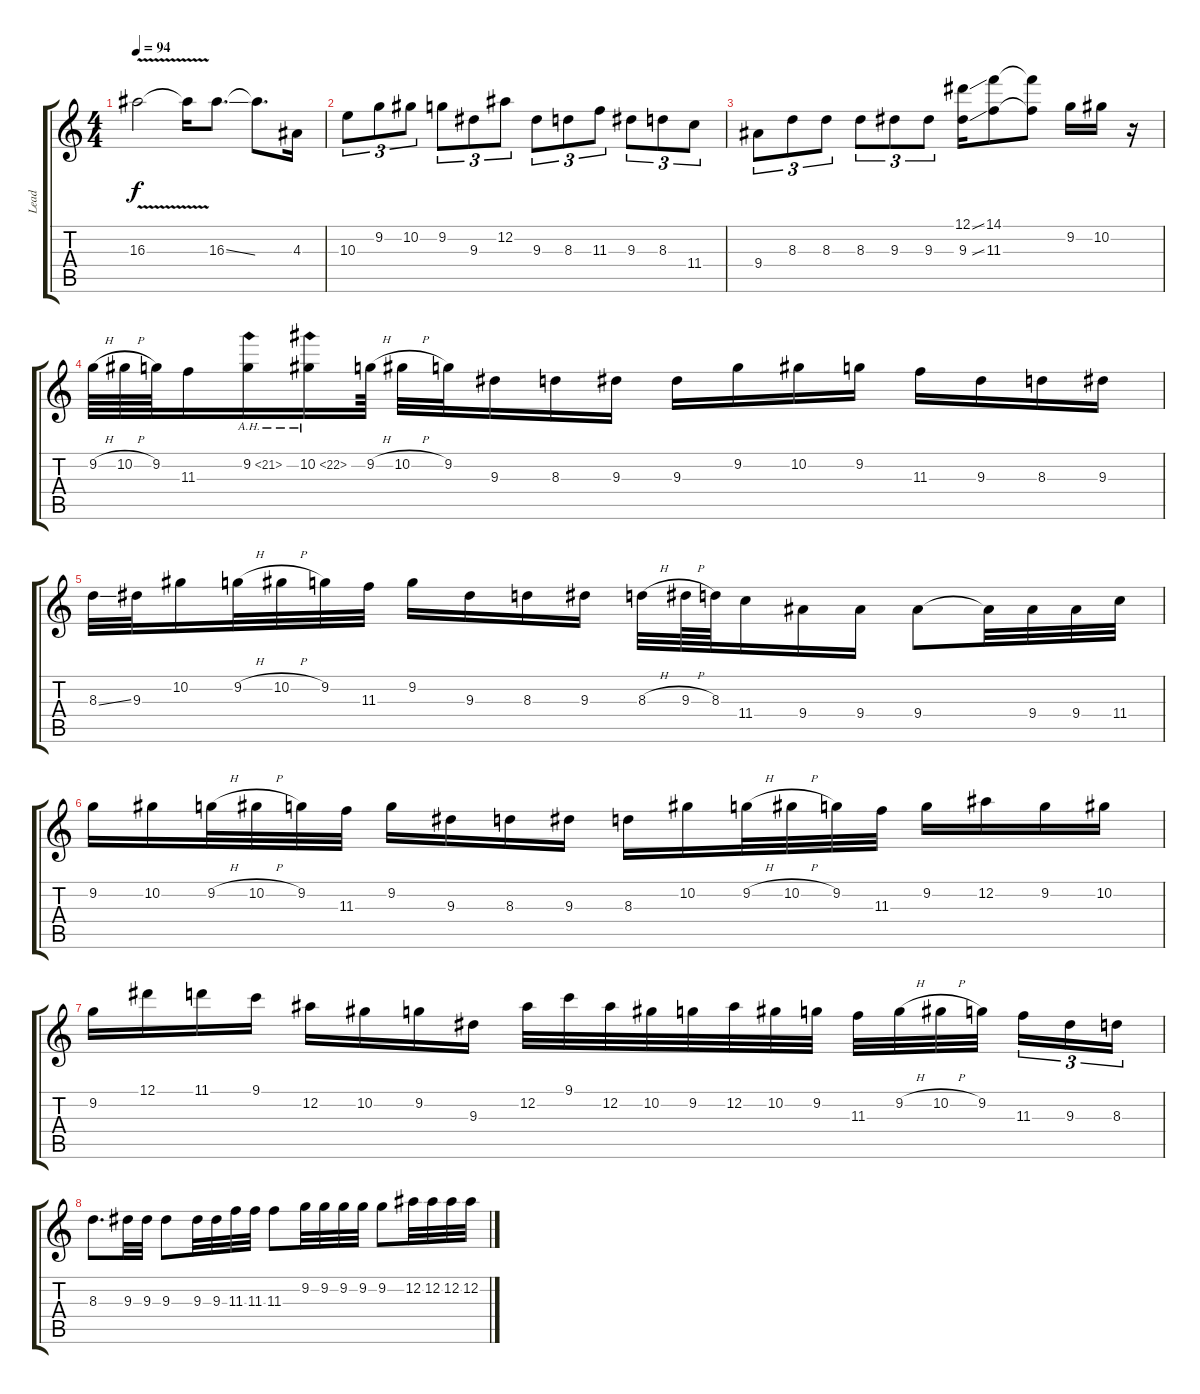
\track ("Lead" "Lead") {instrument overdrivenguitar}
\staff {score tabs}
\tuning (Eb4 Bb3 Gb3 Db3 Ab2 Eb2) {hide}
\ts (4 4)
\tempo 94
\clef g2
\ks c
16.3{v}.2{dy f} 16.3{t}.16 16.3{ss}.8{d} 16.3{t}.8{d} 4.3.16 |
10.3.8{tu (3 2)} 9.2.8{tu (3 2)} 10.2.8{tu (3 2)} 9.2.8{tu (3 2)} 9.3.8{tu (3 2)} 12.2.8{tu (3 2)} 9.3.8{tu (3 2)} 8.3.8{tu (3 2)} 11.3.8{tu (3 2)} 9.3.8{tu (3 2)} 8.3.8{tu (3 2)} 11.4.8{tu (3 2)} |
9.4.8{tu (3 2)} 8.3.8{tu (3 2)} 8.3.8{tu (3 2)} 8.3.8{tu (3 2)} 9.3.8{tu (3 2)} 9.3.8{tu (3 2)} (12.1{ss} 9.3{ss}).16 (14.1 11.3).8 (14.1{t} 11.3{t}).8 9.2.16 10.2.16 r.16 |
9.2{h}.64 10.2{h}.64 9.2.64 11.3.16 9.2{ah 12}.16 10.2{ah 12}.16 9.2{h}.64 10.2{h}.32 9.2.32 9.3.16 8.3.16 9.3.16 9.3.16 9.2.16 10.2.16 9.2.16 11.3.16 9.3.16 8.3.16 9.3.16 |
8.3{ss}.32 9.3.32 10.2.16 9.2{h}.32 10.2{h}.32 9.2.32 11.3.32 9.2.16 9.3.16 8.3.16 9.3.16 8.3{h}.32 9.3{h}.64 8.3.64 11.4.16 9.4.16 9.4.16 9.4.8 9.4{t}.32 9.4.32 9.4.32 11.4.32 |
9.2.16 10.2.16 9.2{h}.32 10.2{h}.32 9.2.32 11.3.32 9.2.16 9.3.16 8.3.16 9.3.16 8.3.16 10.2.16 9.2{h}.32 10.2{h}.32 9.2.32 11.3.32 9.2.16 12.2.16 9.2.16 10.2.16 |
9.2.16 12.1.16 11.1.16 9.1.16 12.2.16 10.2.16 9.2.16 9.3.16 12.2.32 9.1.32 12.2.32 10.2.32 9.2.32 12.2.32 10.2.32 9.2.32 11.3.32 9.2{h}.32 10.2{h}.32 9.2.32{beam splitsecondary} 11.3.16{tu (3 2)} 9.3.16{tu (3 2)} 8.3.16{tu (3 2)} |
8.3.8{d} 9.3.32 9.3.32 9.3.8 9.3.32 9.3.32 11.3.32 11.3.32 11.3.8 9.2.32 9.2.32 9.2.32 9.2.32 9.2.8 12.2.32 12.2.32 12.2.32 12.2.32
